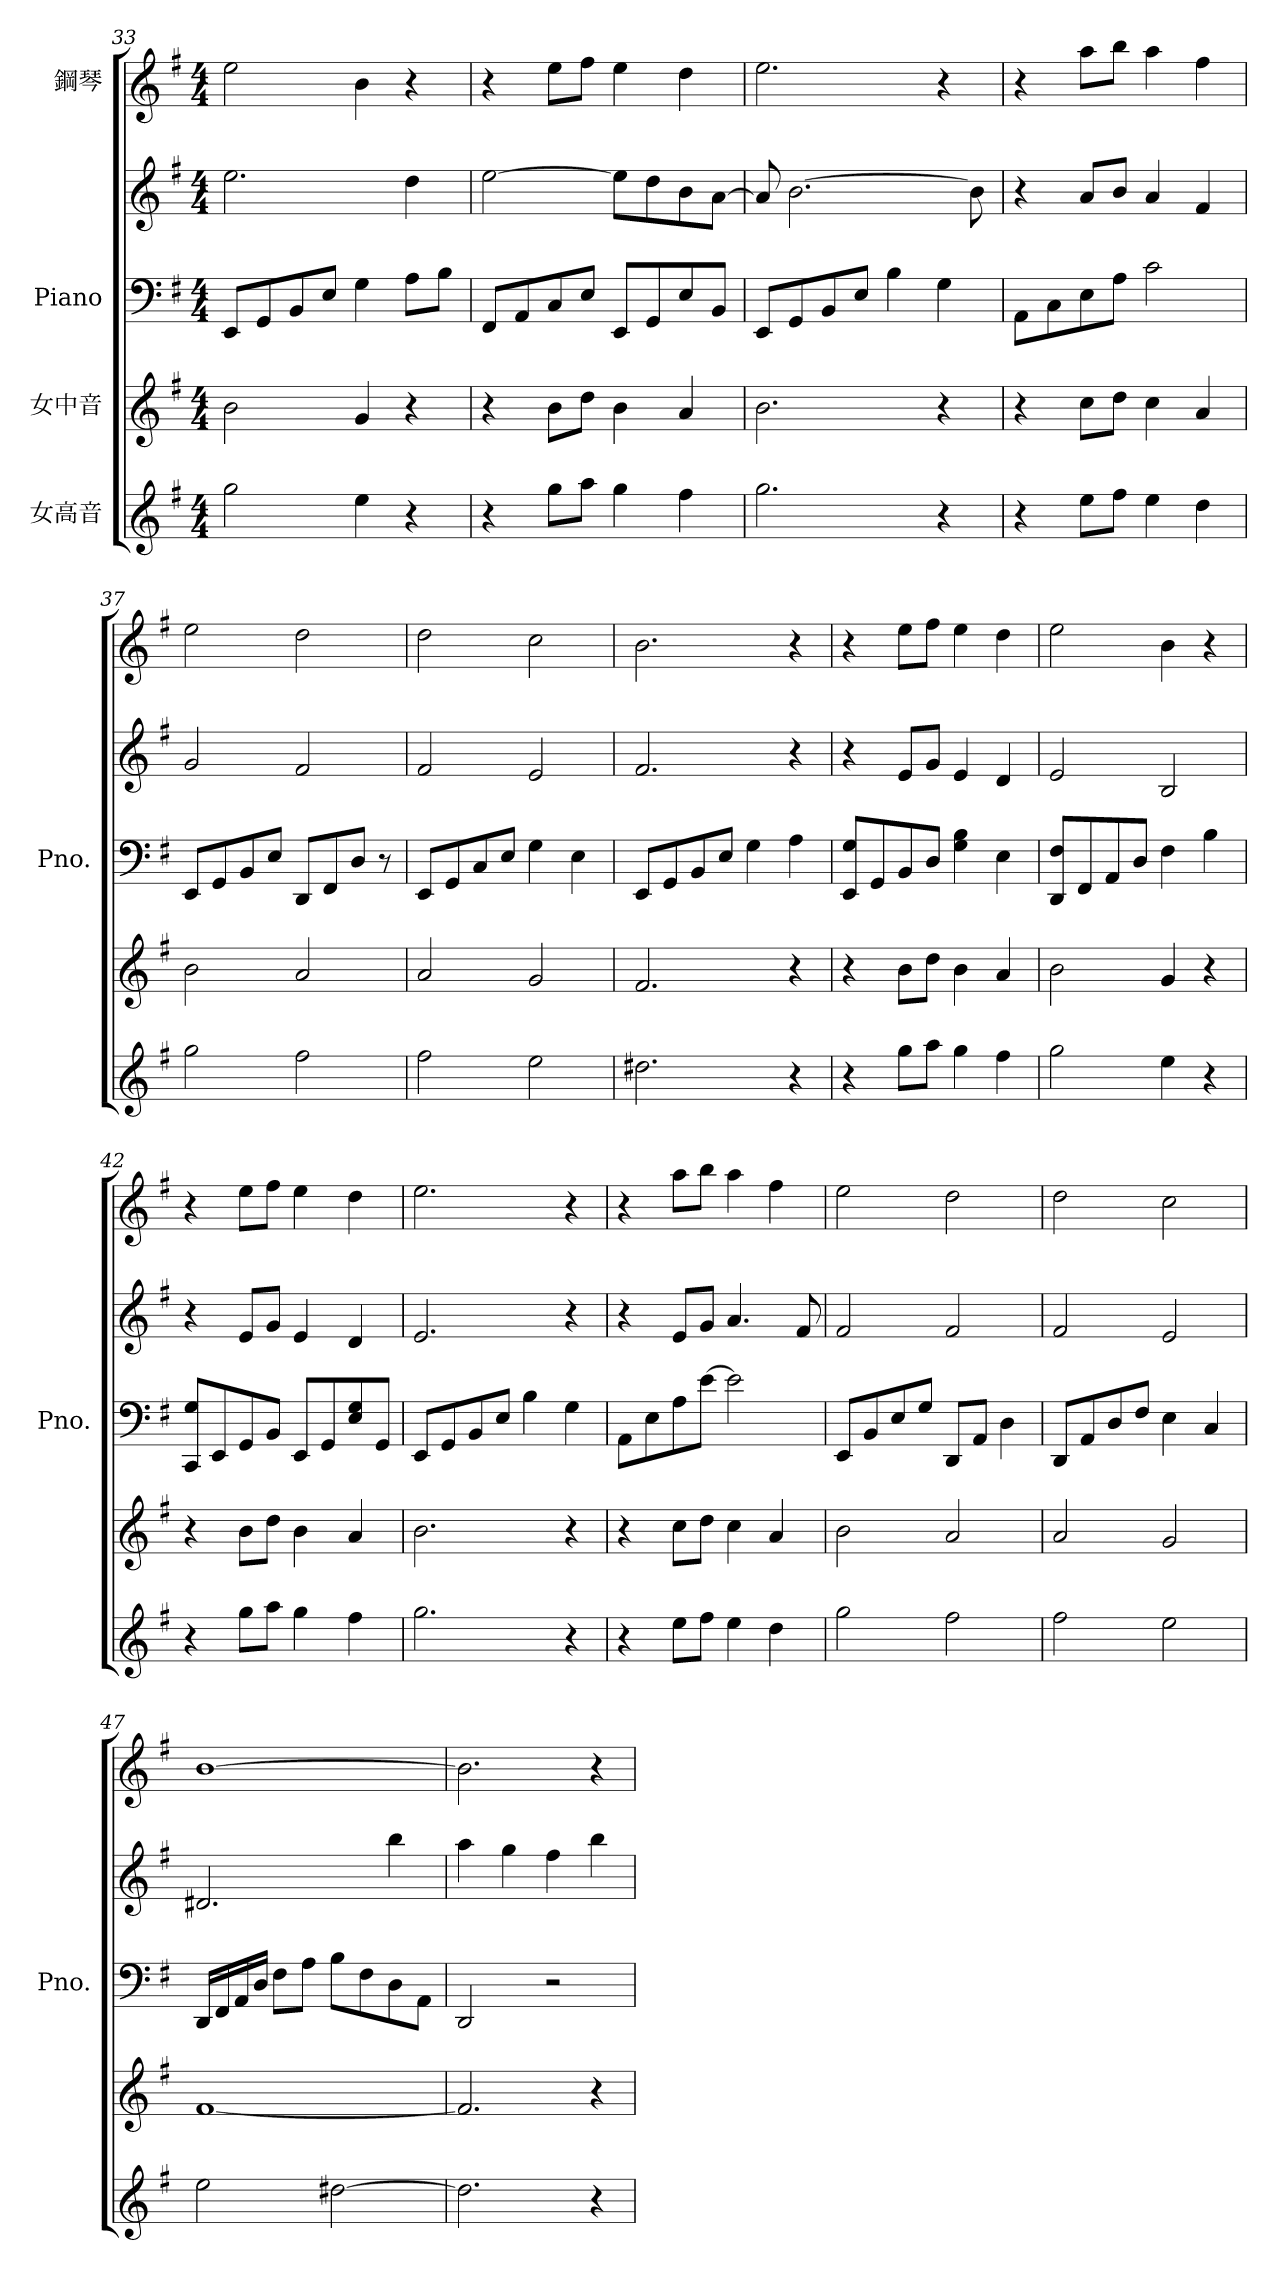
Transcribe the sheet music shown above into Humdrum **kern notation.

**kern	**kern	**kern	**kern	**kern
*part4	*part3	*part2	*part2	*part1
*staff5	*staff4	*staff3	*staff2	*staff1
*I"女高音	*I"女中音	*I"Piano	*	*I"鋼琴
*	*	*I'Pno.	*	*
*clefG2	*clefG2	*clefF4	*clefG2	*clefG2
*k[f#]	*k[f#]	*k[f#]	*k[f#]	*k[f#]
*M4/4	*M4/4	*M4/4	*M4/4	*M4/4
=33	=33	=33	=33	=33
2gg\	2b\	8EE/L	2.ee\	2ee\
.	.	8GG/	.	.
.	.	8BB/	.	.
.	.	8E/J	.	.
4ee\	4g/	4G\	.	4b\
4r	4r	8A\L	4dd\	4r
.	.	8B\J	.	.
=34	=34	=34	=34	=34
4r	4r	8FF#/L	[2ee\	4r
.	.	8AA/	.	.
8gg\L	8b\L	8C/	.	8ee\L
8aa\J	8dd\J	8E/J	.	8ff#\J
4gg\	4b\	8EE/L	8ee\L]	4ee\
.	.	8GG/	8dd\	.
4ff#\	4a/	8E/	8b\	4dd\
.	.	8BB/J	[8a\J	.
=35	=35	=35	=35	=35
2.gg\	2.b\	8EE/L	8a/]	2.ee\
.	.	8GG/	[2.b\	.
.	.	8BB/	.	.
.	.	8E/J	.	.
.	.	4B\	.	.
4r	4r	4G\	.	4r
.	.	.	8b\]	.
=36	=36	=36	=36	=36
4r	4r	8AA\L	4r	4r
.	.	8C\	.	.
8ee\L	8cc\L	8E\	8a/L	8aa\L
8ff#\J	8dd\J	8A\J	8b/J	8bb\J
4ee\	4cc\	2c\	4a/	4aa\
4dd\	4a/	.	4f#/	4ff#\
=37	=37	=37	=37	=37
2gg\	2b\	8EE/L	2g/	2ee\
.	.	8GG/	.	.
.	.	8BB/	.	.
.	.	8E/J	.	.
2ff#\	2a/	8DD/L	2f#/	2dd\
.	.	8FF#/	.	.
.	.	8D/J	.	.
.	.	8r	.	.
=38	=38	=38	=38	=38
2ff#\	2a/	8EE/L	2f#/	2dd\
.	.	8GG/	.	.
.	.	8C/	.	.
.	.	8E/J	.	.
2ee\	2g/	4G\	2e/	2cc\
.	.	4E\	.	.
=39	=39	=39	=39	=39
2.dd#X\	2.f#/	8EE/L	2.f#/	2.b\
.	.	8GG/	.	.
.	.	8BB/	.	.
.	.	8E/J	.	.
.	.	4G\	.	.
4r	4r	4A\	4r	4r
=40	=40	=40	=40	=40
4r	4r	8EE/ 8G/L	4r	4r
.	.	8GG/	.	.
8gg\L	8b\L	8BB/	8e/L	8ee\L
8aa\J	8dd\J	8D/J	8g/J	8ff#\J
4gg\	4b\	4G\ 4B\	4e/	4ee\
4ff#\	4a/	4E\	4d/	4dd\
=41	=41	=41	=41	=41
2gg\	2b\	8DD/ 8F#/L	2e/	2ee\
.	.	8FF#/	.	.
.	.	8AA/	.	.
.	.	8D/J	.	.
4ee\	4g/	4F#\	2B/	4b\
4r	4r	4B\	.	4r
=42	=42	=42	=42	=42
4r	4r	8CC/ 8G/L	4r	4r
.	.	8EE/	.	.
8gg\L	8b\L	8GG/	8e/L	8ee\L
8aa\J	8dd\J	8BB/J	8g/J	8ff#\J
4gg\	4b\	8EE/L	4e/	4ee\
.	.	8GG/	.	.
4ff#\	4a/	8E/ 8G/	4d/	4dd\
.	.	8GG/J	.	.
=43	=43	=43	=43	=43
2.gg\	2.b\	8EE/L	2.e/	2.ee\
.	.	8GG/	.	.
.	.	8BB/	.	.
.	.	8E/J	.	.
.	.	4B\	.	.
4r	4r	4G\	4r	4r
=44	=44	=44	=44	=44
4r	4r	8AA\L	4r	4r
.	.	8E\	.	.
8ee\L	8cc\L	8A\	8e/L	8aa\L
8ff#\J	8dd\J	[8e\J	8g/J	8bb\J
4ee\	4cc\	2e\]	4.a/	4aa\
4dd\	4a/	.	.	4ff#\
.	.	.	8f#/	.
=45	=45	=45	=45	=45
2gg\	2b\	8EE/L	2f#/	2ee\
.	.	8BB/	.	.
.	.	8E/	.	.
.	.	8G/J	.	.
2ff#\	2a/	8DD/L	2f#/	2dd\
.	.	8AA/J	.	.
.	.	4D\	.	.
=46	=46	=46	=46	=46
2ff#\	2a/	8DD/L	2f#/	2dd\
.	.	8AA/	.	.
.	.	8D/	.	.
.	.	8F#/J	.	.
2ee\	2g/	4E\	2e/	2cc\
.	.	4C/	.	.
=47	=47	=47	=47	=47
2ee\	[1f#	16DD/LL	2.d#X/	[1b
.	.	16FF#/	.	.
.	.	16AA/	.	.
.	.	16D/JJ	.	.
.	.	8F#\L	.	.
.	.	8A\J	.	.
[2dd#X\	.	8B\L	.	.
.	.	8F#\	.	.
.	.	8D\	4bb\	.
.	.	8AA\J	.	.
=48	=48	=48	=48	=48
2.dd#\]	2.f#/]	2DD/	4aa\	2.b\]
.	.	.	4gg\	.
.	.	2r	4ff#\	.
4r	4r	.	4bb\	4r
=	=	=	=	=
*-	*-	*-	*-	*-
